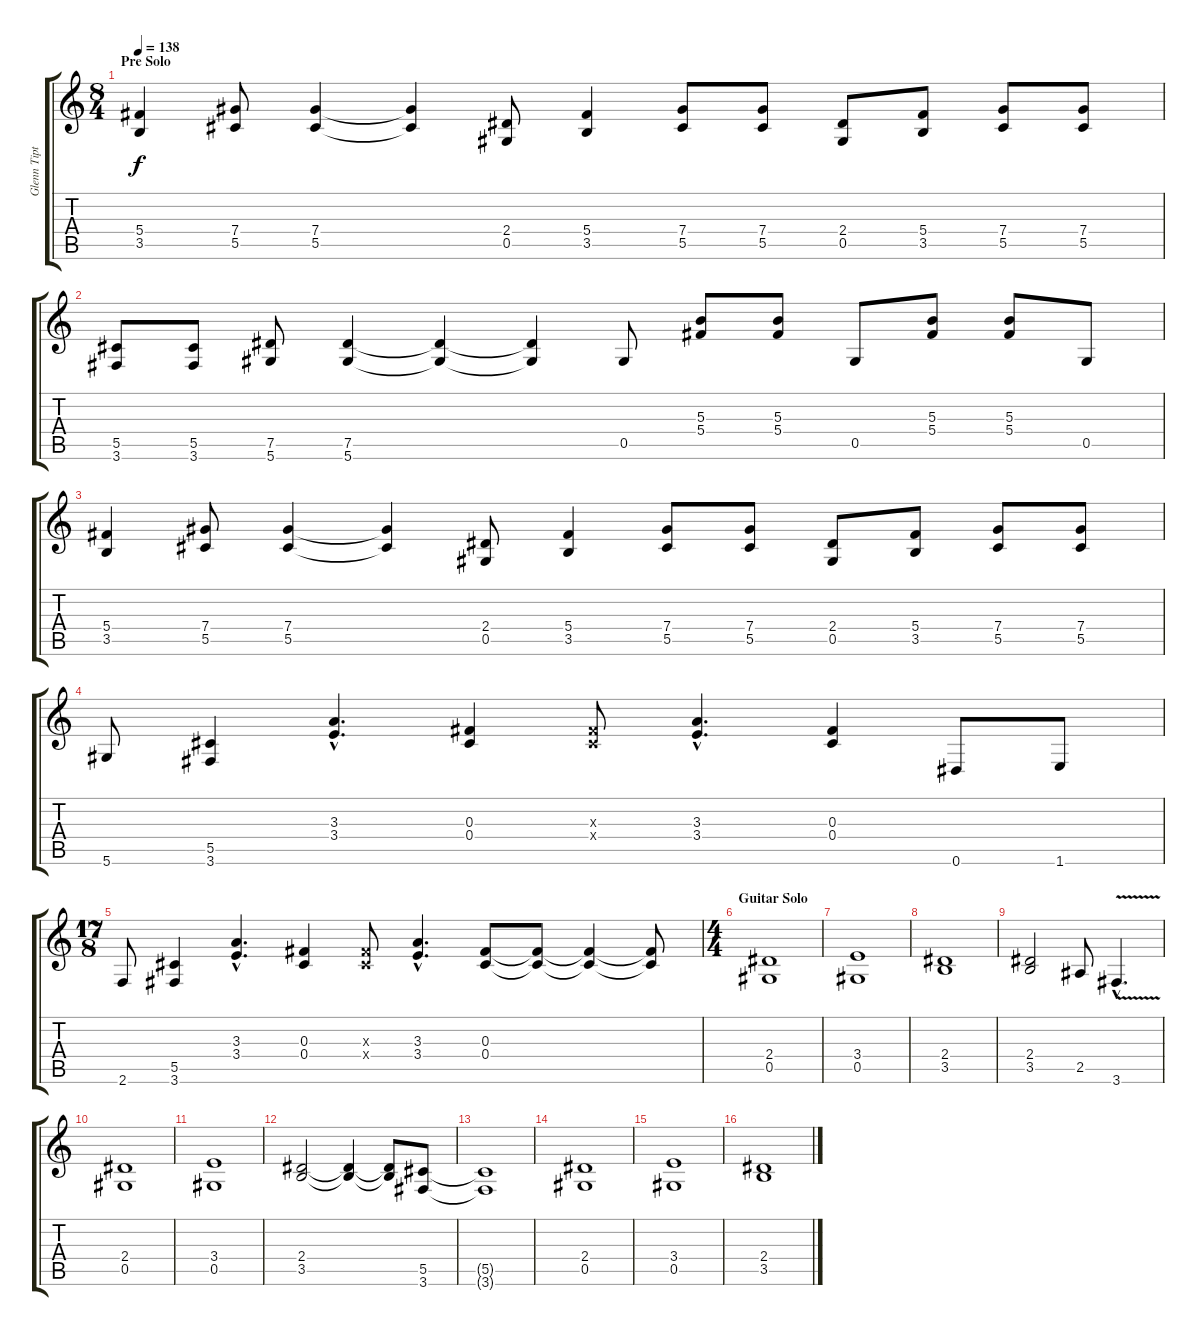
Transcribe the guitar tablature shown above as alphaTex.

\track ("Glenn Tipton" "Glenn Tipt") {instrument distortionguitar}
\staff {score tabs}
\tuning (Eb4 Bb3 Gb3 Db3 Ab2 Eb2) {hide}
\ts (8 4)
\section ("" "Pre Solo")
\tempo 138
\clef g2
\ks c
(5.4 3.5).4{dy f} (7.4 5.5).8 (7.4 5.5).4 (7.4{t} 5.5{t}).4 (2.4 0.5).8 (5.4 3.5).4 (7.4 5.5).8 (7.4 5.5).8 (2.4 0.5).8 (5.4 3.5).8 (7.4 5.5).8 (7.4 5.5).8 |
(5.5 3.6).8 (5.5 3.6).8 (7.5 5.6).8 (7.5 5.6).4 (7.5{t} 5.6{t}).4 (7.5{t} 5.6{t}).4 0.5.8 (5.3 5.4).8 (5.3 5.4).8 0.5.8 (5.3 5.4).8 (5.3 5.4).8 0.5.8 |
(5.4 3.5).4 (7.4 5.5).8 (7.4 5.5).4 (7.4{t} 5.5{t}).4 (2.4 0.5).8 (5.4 3.5).4 (7.4 5.5).8 (7.4 5.5).8 (2.4 0.5).8 (5.4 3.5).8 (7.4 5.5).8 (7.4 5.5).8 |
5.6.8 (5.5 3.6).4 (3.3{hac} 3.4{hac}).4{d} (0.3 0.4).4 (0.3{x} 0.4{x}).8 (3.3{hac} 3.4{hac}).4{d} (0.3 0.4).4 0.6.8 1.6.8 |
\ts (17 8)
2.6.8 (5.5 3.6).4 (3.3{hac} 3.4{hac}).4{d} (0.3 0.4).4 (0.3{x} 0.4{x}).8 (3.3{hac} 3.4{hac}).4{d} (0.3 0.4).8 (0.3{t} 0.4{t}).8 (0.3{t} 0.4{t}).4 (0.3{t} 0.4{t}).8 |
\ts (4 4)
\section ("" "Guitar Solo")
(2.4 0.5).1 |
(3.4 0.5).1 |
(2.4 3.5).1 |
(2.4 3.5).2 2.5.8 3.6{v hac}.4{d} |
(2.4 0.5).1 |
(3.4 0.5).1 |
(2.4 3.5).2 (2.4{t} 3.5{t}).4 (2.4{t} 3.5{t}).8 (5.5 3.6).8 |
(5.5{t} 3.6{t}).1 |
(2.4 0.5).1 |
(3.4 0.5).1 |
(2.4 3.5).1
